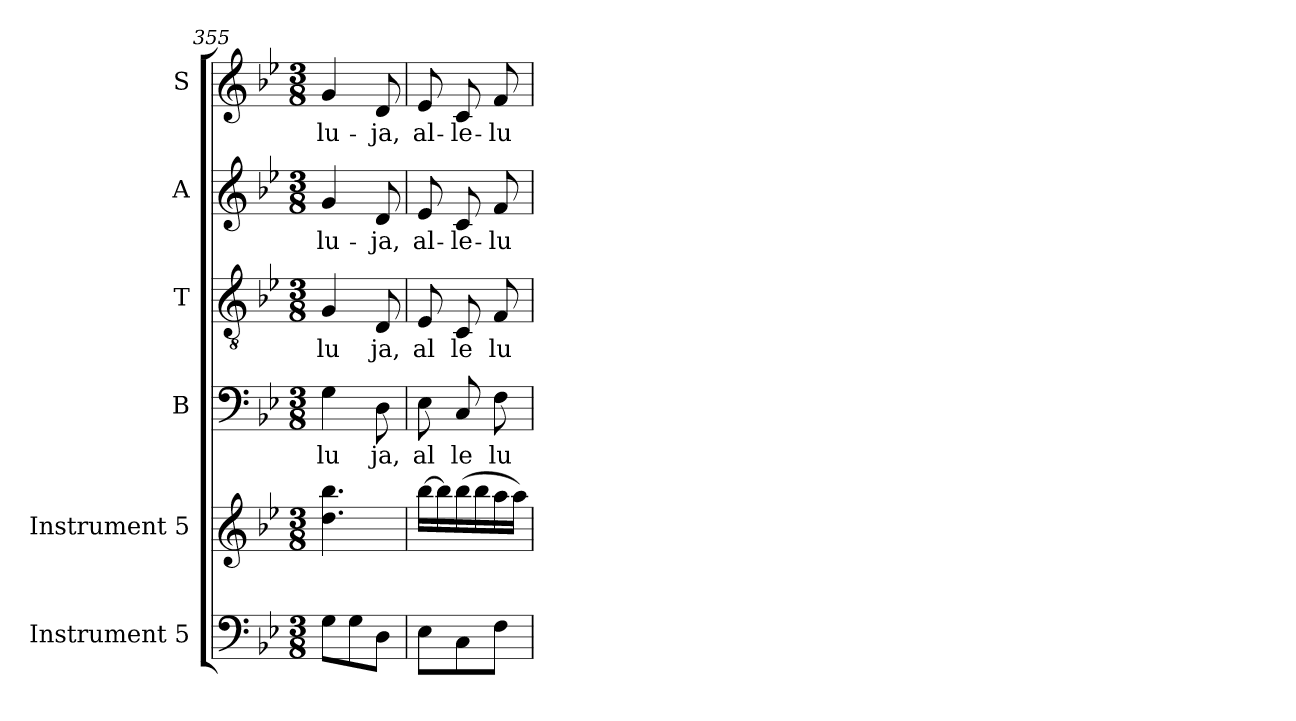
**kern	**kern	**kern	**text	**kern	**text	**kern	**text	**kern	**text
*part6	*part5	*part4	*part4	*part3	*part3	*part2	*part2	*part1	*part1
*staff6	*staff5	*staff4	*staff4	*staff3	*staff3	*staff2	*staff2	*staff1	*staff1
*I"Instrument 5	*I"Instrument 5	*I"B	*	*I"T	*	*I"A	*	*I"S	*
*	*	*I'B	*	*I'T	*	*I'A	*	*I'S	*
!!LO:PB:g=z
*clefF4	*clefG2	*clefF4	*	*clefGv2	*	*clefG2	*	*clefG2	*
*k[b-e-]	*k[b-e-]	*k[b-e-]	*	*k[b-e-]	*	*k[b-e-]	*	*k[b-e-]	*
*B-:	*B-:	*B-:	*	*B-:	*	*B-:	*	*B-:	*
*M3/8	*M3/8	*M3/8	*	*M3/8	*	*M3/8	*	*M3/8	*
=355	=355	=355	=355	=355	=355	=355	=355	=355	=355
!	!	!	!LO:LY:b:cj	!	!LO:LY:b:cj	!	!LO:LY:b:cj	!	!LO:LY:b:cj
8G\L	4.dd\ 4.bb-\	4G\	lu	4G/	lu	4g/	lu-	4g/	lu-
8G\	.	.	.	.	.	.	.	.	.
!	!	!	!LO:LY:b:cj	!	!LO:LY:b:cj	!	!LO:LY:b:cj	!	!LO:LY:b:cj
8D\J	.	8D\	ja,	8D/	ja,	8d/	-ja,	8d/	-ja,
=356	=356	=356	=356	=356	=356	=356	=356	=356	=356
!	!	!	!LO:LY:b:cj	!	!LO:LY:b:cj	!	!LO:LY:b:cj	!	!LO:LY:b:cj
8E-\L	[<16bb-\L	8E-\	al	8E-/	al	8e-/	al-	8e-/	al-
.	16bb-\]	.	.	.	.	.	.	.	.
!	!	!	!LO:LY:b:cj	!	!LO:LY:b:cj	!	!LO:LY:b:cj	!	!LO:LY:b:cj
8C\	(<16bb-\	8C/	le	8C/	le	8c/	-le-	8c/	-le-
.	16bb-\	.	.	.	.	.	.	.	.
!	!	!	!LO:LY:b:cj	!	!LO:LY:b:cj	!	!LO:LY:b:cj	!	!LO:LY:b:cj
8F\J	16aa\	8F\	lu	8F/	lu	8f/	-lu-	8f/	-lu-
.	16aa\J)	.	.	.	.	.	.	.	.
=	=	=	=	=	=	=	=	=	=
*-	*-	*-	*-	*-	*-	*-	*-	*-	*-
